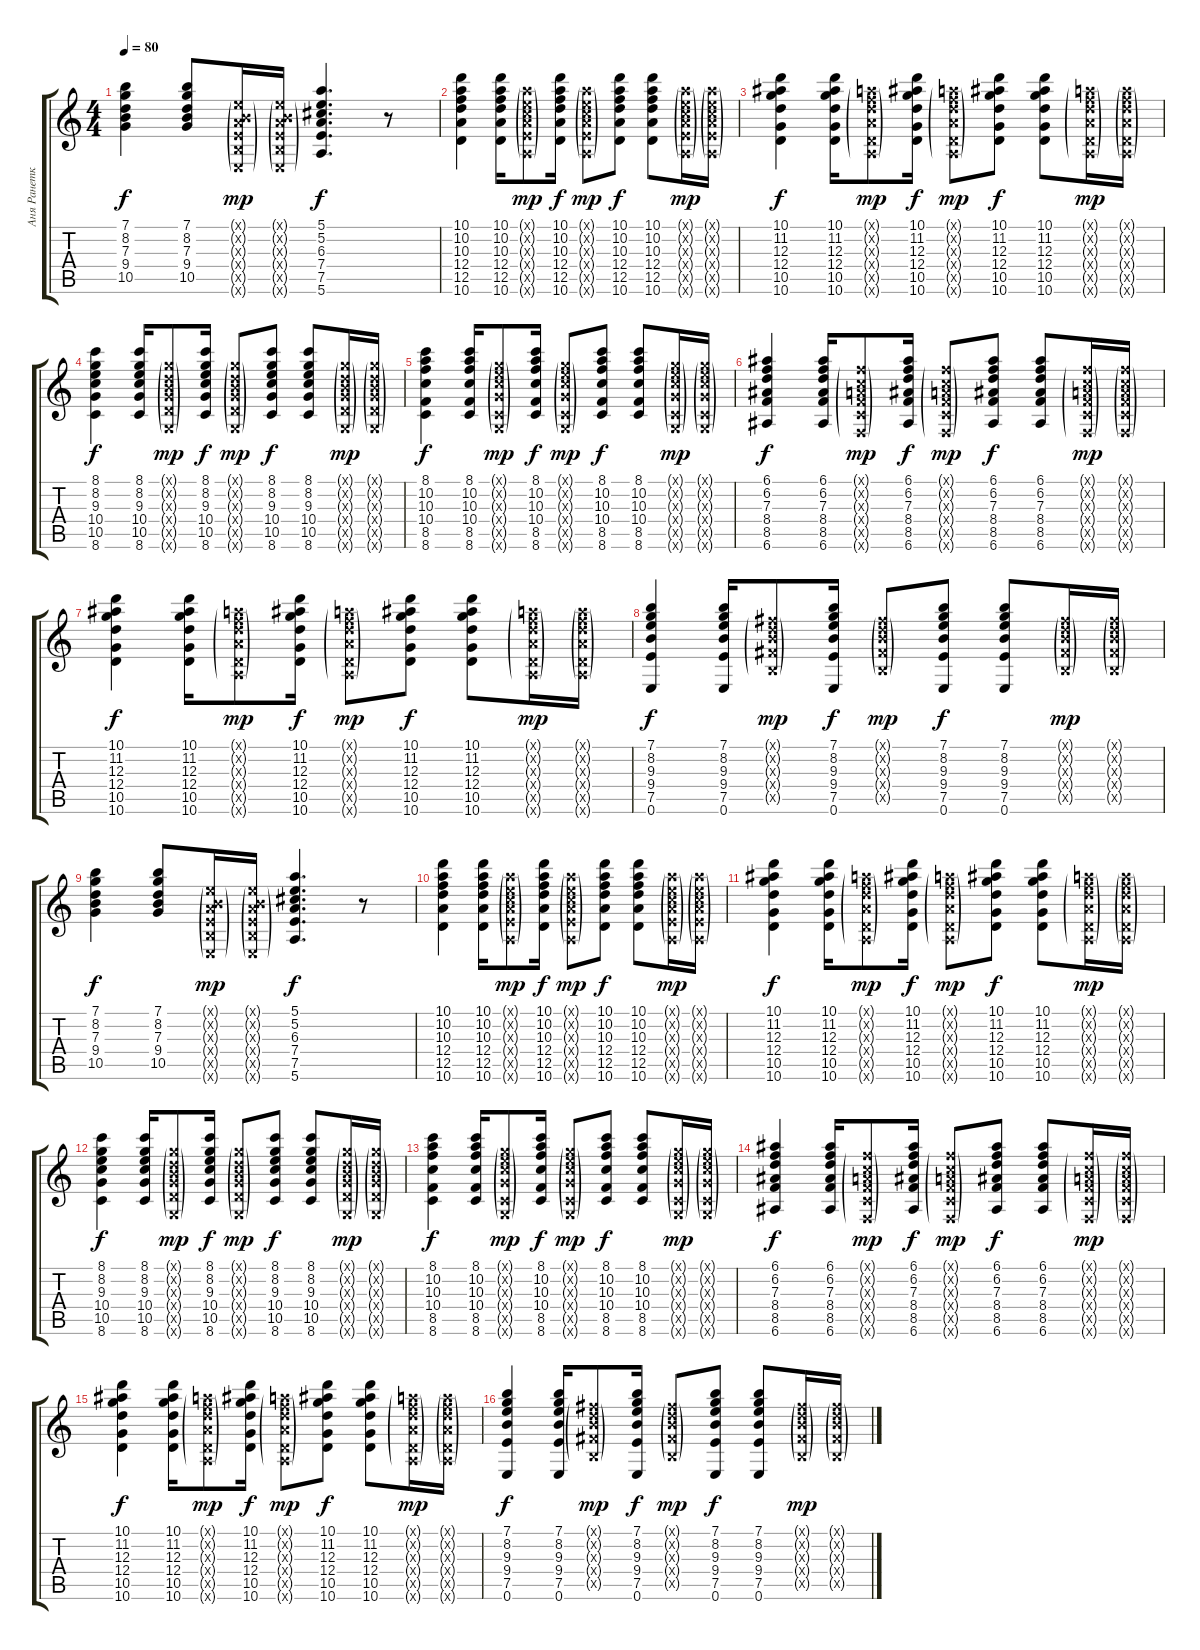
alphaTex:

\track ("Аня Ранетка" "Аня Ранетк") {instrument electricguitarclean}
\staff {score tabs}
\tuning (E4 B3 G3 D3 A2 E2) {hide}
\ts (4 4)
\tempo 80
\clef g2
\ks c
(7.1 8.2 7.3 9.4 10.5).4{dy f} (7.1 8.2 7.3 9.4 10.5).8 (0.1{g x} 0.2{g x} 2.3{g x} 2.4{g x} 2.5{g x} 0.6{g x}).16{dy mp} (0.1{g x} 0.2{g x} 2.3{g x} 2.4{g x} 2.5{g x} 0.6{g x}).16 (5.1 5.2 6.3 7.4 7.5 5.6).4{d dy f} r.8 |
(10.1 10.2 10.3 12.4 12.5 10.6).4 (10.1 10.2 10.3 12.4 12.5 10.6).16 (5.1{g x} 5.2{g x} 5.3{g x} 7.4{g x} 7.5{g x} 5.6{g x}).8{dy mp} (10.1 10.2 10.3 12.4 12.5 10.6).16{dy f} (5.1{g x} 5.2{g x} 5.3{g x} 7.4{g x} 7.5{g x} 5.6{g x}).8{dy mp} (10.1 10.2 10.3 12.4 12.5 10.6).8{dy f} (10.1 10.2 10.3 12.4 12.5 10.6).8 (5.1{g x} 5.2{g x} 5.3{g x} 7.4{g x} 7.5{g x} 5.6{g x}).16{dy mp} (5.1{g x} 5.2{g x} 5.3{g x} 7.4{g x} 7.5{g x} 5.6{g x}).16 |
(10.1 11.2 12.3 12.4 10.5 10.6).4{dy f} (10.1 11.2 12.3 12.4 10.5 10.6).16 (5.1{g x} 6.2{g x} 7.3{g x} 7.4{g x} 5.5{g x} 5.6{g x}).8{dy mp} (10.1 11.2 12.3 12.4 10.5 10.6).16{dy f} (5.1{g x} 6.2{g x} 7.3{g x} 7.4{g x} 5.5{g x} 5.6{g x}).8{dy mp} (10.1 11.2 12.3 12.4 10.5 10.6).8{dy f} (10.1 11.2 12.3 12.4 10.5 10.6).8 (5.1{g x} 6.2{g x} 7.3{g x} 7.4{g x} 5.5{g x} 5.6{g x}).16{dy mp} (5.1{g x} 6.2{g x} 7.3{g x} 7.4{g x} 5.5{g x} 5.6{g x}).16 |
(8.1 8.2 9.3 10.4 10.5 8.6).4{dy f} (8.1 8.2 9.3 10.4 10.5 8.6).16 (3.1{g x} 3.2{g x} 4.3{g x} 5.4{g x} 5.5{g x} 3.6{g x}).8{dy mp} (8.1 8.2 9.3 10.4 10.5 8.6).16{dy f} (3.1{g x} 3.2{g x} 4.3{g x} 5.4{g x} 5.5{g x} 3.6{g x}).8{dy mp} (8.1 8.2 9.3 10.4 10.5 8.6).8{dy f} (8.1 8.2 9.3 10.4 10.5 8.6).8 (3.1{g x} 3.2{g x} 4.3{g x} 5.4{g x} 5.5{g x} 3.6{g x}).16{dy mp} (3.1{g x} 3.2{g x} 4.3{g x} 5.4{g x} 5.5{g x} 3.6{g x}).16 |
(8.1 10.2 10.3 10.4 8.5 8.6).4{dy f} (8.1 10.2 10.3 10.4 8.5 8.6).16 (3.1{g x} 5.2{g x} 5.3{g x} 5.4{g x} 3.5{g x} 3.6{g x}).8{dy mp} (8.1 10.2 10.3 10.4 8.5 8.6).16{dy f} (3.1{g x} 5.2{g x} 5.3{g x} 5.4{g x} 3.5{g x} 3.6{g x}).8{dy mp} (8.1 10.2 10.3 10.4 8.5 8.6).8{dy f} (8.1 10.2 10.3 10.4 8.5 8.6).8 (3.1{g x} 5.2{g x} 5.3{g x} 5.4{g x} 3.5{g x} 3.6{g x}).16{dy mp} (3.1{g x} 5.2{g x} 5.3{g x} 5.4{g x} 3.5{g x} 3.6{g x}).16 |
(6.1 6.2 7.3 8.4 8.5 6.6).4{dy f} (6.1 6.2 7.3 8.4 8.5 6.6).16 (1.1{g x} 1.2{g x} 2.3{g x} 3.4{g x} 3.5{g x} 1.6{g x}).8{dy mp} (6.1 6.2 7.3 8.4 8.5 6.6).16{dy f} (1.1{g x} 1.2{g x} 2.3{g x} 3.4{g x} 3.5{g x} 1.6{g x}).8{dy mp} (6.1 6.2 7.3 8.4 8.5 6.6).8{dy f} (6.1 6.2 7.3 8.4 8.5 6.6).8 (1.1{g x} 1.2{g x} 2.3{g x} 3.4{g x} 3.5{g x} 1.6{g x}).16{dy mp} (1.1{g x} 1.2{g x} 2.3{g x} 3.4{g x} 3.5{g x} 1.6{g x}).16 |
(10.1 11.2 12.3 12.4 10.5 10.6).4{dy f} (10.1 11.2 12.3 12.4 10.5 10.6).16 (5.1{g x} 6.2{g x} 7.3{g x} 7.4{g x} 5.5{g x} 5.6{g x}).8{dy mp} (10.1 11.2 12.3 12.4 10.5 10.6).16{dy f} (5.1{g x} 6.2{g x} 7.3{g x} 7.4{g x} 5.5{g x} 5.6{g x}).8{dy mp} (10.1 11.2 12.3 12.4 10.5 10.6).8{dy f} (10.1 11.2 12.3 12.4 10.5 10.6).8 (5.1{g x} 6.2{g x} 7.3{g x} 7.4{g x} 5.5{g x} 5.6{g x}).16{dy mp} (5.1{g x} 6.2{g x} 7.3{g x} 7.4{g x} 5.5{g x} 5.6{g x}).16 |
(7.1 8.2 9.3 9.4 7.5 0.6).4{dy f} (7.1 8.2 9.3 9.4 7.5 0.6).16 (2.1{g x} 3.2{g x} 4.3{g x} 4.4{g x} 2.5{g x}).8{dy mp} (7.1 8.2 9.3 9.4 7.5 0.6).16{dy f} (2.1{g x} 3.2{g x} 4.3{g x} 4.4{g x} 2.5{g x}).8{dy mp} (7.1 8.2 9.3 9.4 7.5 0.6).8{dy f} (7.1 8.2 9.3 9.4 7.5 0.6).8 (2.1{g x} 3.2{g x} 4.3{g x} 4.4{g x} 2.5{g x}).16{dy mp} (2.1{g x} 3.2{g x} 4.3{g x} 4.4{g x} 2.5{g x}).16 |
(7.1 8.2 7.3 9.4 10.5).4{dy f} (7.1 8.2 7.3 9.4 10.5).8 (0.1{g x} 0.2{g x} 2.3{g x} 2.4{g x} 2.5{g x} 0.6{g x}).16{dy mp} (0.1{g x} 0.2{g x} 2.3{g x} 2.4{g x} 2.5{g x} 0.6{g x}).16 (5.1 5.2 6.3 7.4 7.5 5.6).4{d dy f} r.8 |
(10.1 10.2 10.3 12.4 12.5 10.6).4 (10.1 10.2 10.3 12.4 12.5 10.6).16 (5.1{g x} 5.2{g x} 5.3{g x} 7.4{g x} 7.5{g x} 5.6{g x}).8{dy mp} (10.1 10.2 10.3 12.4 12.5 10.6).16{dy f} (5.1{g x} 5.2{g x} 5.3{g x} 7.4{g x} 7.5{g x} 5.6{g x}).8{dy mp} (10.1 10.2 10.3 12.4 12.5 10.6).8{dy f} (10.1 10.2 10.3 12.4 12.5 10.6).8 (5.1{g x} 5.2{g x} 5.3{g x} 7.4{g x} 7.5{g x} 5.6{g x}).16{dy mp} (5.1{g x} 5.2{g x} 5.3{g x} 7.4{g x} 7.5{g x} 5.6{g x}).16 |
(10.1 11.2 12.3 12.4 10.5 10.6).4{dy f} (10.1 11.2 12.3 12.4 10.5 10.6).16 (5.1{g x} 6.2{g x} 7.3{g x} 7.4{g x} 5.5{g x} 5.6{g x}).8{dy mp} (10.1 11.2 12.3 12.4 10.5 10.6).16{dy f} (5.1{g x} 6.2{g x} 7.3{g x} 7.4{g x} 5.5{g x} 5.6{g x}).8{dy mp} (10.1 11.2 12.3 12.4 10.5 10.6).8{dy f} (10.1 11.2 12.3 12.4 10.5 10.6).8 (5.1{g x} 6.2{g x} 7.3{g x} 7.4{g x} 5.5{g x} 5.6{g x}).16{dy mp} (5.1{g x} 6.2{g x} 7.3{g x} 7.4{g x} 5.5{g x} 5.6{g x}).16 |
(8.1 8.2 9.3 10.4 10.5 8.6).4{dy f} (8.1 8.2 9.3 10.4 10.5 8.6).16 (3.1{g x} 3.2{g x} 4.3{g x} 5.4{g x} 5.5{g x} 3.6{g x}).8{dy mp} (8.1 8.2 9.3 10.4 10.5 8.6).16{dy f} (3.1{g x} 3.2{g x} 4.3{g x} 5.4{g x} 5.5{g x} 3.6{g x}).8{dy mp} (8.1 8.2 9.3 10.4 10.5 8.6).8{dy f} (8.1 8.2 9.3 10.4 10.5 8.6).8 (3.1{g x} 3.2{g x} 4.3{g x} 5.4{g x} 5.5{g x} 3.6{g x}).16{dy mp} (3.1{g x} 3.2{g x} 4.3{g x} 5.4{g x} 5.5{g x} 3.6{g x}).16 |
(8.1 10.2 10.3 10.4 8.5 8.6).4{dy f} (8.1 10.2 10.3 10.4 8.5 8.6).16 (3.1{g x} 5.2{g x} 5.3{g x} 5.4{g x} 3.5{g x} 3.6{g x}).8{dy mp} (8.1 10.2 10.3 10.4 8.5 8.6).16{dy f} (3.1{g x} 5.2{g x} 5.3{g x} 5.4{g x} 3.5{g x} 3.6{g x}).8{dy mp} (8.1 10.2 10.3 10.4 8.5 8.6).8{dy f} (8.1 10.2 10.3 10.4 8.5 8.6).8 (3.1{g x} 5.2{g x} 5.3{g x} 5.4{g x} 3.5{g x} 3.6{g x}).16{dy mp} (3.1{g x} 5.2{g x} 5.3{g x} 5.4{g x} 3.5{g x} 3.6{g x}).16 |
(6.1 6.2 7.3 8.4 8.5 6.6).4{dy f} (6.1 6.2 7.3 8.4 8.5 6.6).16 (1.1{g x} 1.2{g x} 2.3{g x} 3.4{g x} 3.5{g x} 1.6{g x}).8{dy mp} (6.1 6.2 7.3 8.4 8.5 6.6).16{dy f} (1.1{g x} 1.2{g x} 2.3{g x} 3.4{g x} 3.5{g x} 1.6{g x}).8{dy mp} (6.1 6.2 7.3 8.4 8.5 6.6).8{dy f} (6.1 6.2 7.3 8.4 8.5 6.6).8 (1.1{g x} 1.2{g x} 2.3{g x} 3.4{g x} 3.5{g x} 1.6{g x}).16{dy mp} (1.1{g x} 1.2{g x} 2.3{g x} 3.4{g x} 3.5{g x} 1.6{g x}).16 |
(10.1 11.2 12.3 12.4 10.5 10.6).4{dy f} (10.1 11.2 12.3 12.4 10.5 10.6).16 (5.1{g x} 6.2{g x} 7.3{g x} 7.4{g x} 5.5{g x} 5.6{g x}).8{dy mp} (10.1 11.2 12.3 12.4 10.5 10.6).16{dy f} (5.1{g x} 6.2{g x} 7.3{g x} 7.4{g x} 5.5{g x} 5.6{g x}).8{dy mp} (10.1 11.2 12.3 12.4 10.5 10.6).8{dy f} (10.1 11.2 12.3 12.4 10.5 10.6).8 (5.1{g x} 6.2{g x} 7.3{g x} 7.4{g x} 5.5{g x} 5.6{g x}).16{dy mp} (5.1{g x} 6.2{g x} 7.3{g x} 7.4{g x} 5.5{g x} 5.6{g x}).16 |
(7.1 8.2 9.3 9.4 7.5 0.6).4{dy f} (7.1 8.2 9.3 9.4 7.5 0.6).16 (2.1{g x} 3.2{g x} 4.3{g x} 4.4{g x} 2.5{g x}).8{dy mp} (7.1 8.2 9.3 9.4 7.5 0.6).16{dy f} (2.1{g x} 3.2{g x} 4.3{g x} 4.4{g x} 2.5{g x}).8{dy mp} (7.1 8.2 9.3 9.4 7.5 0.6).8{dy f} (7.1 8.2 9.3 9.4 7.5 0.6).8 (2.1{g x} 3.2{g x} 4.3{g x} 4.4{g x} 2.5{g x}).16{dy mp} (2.1{g x} 3.2{g x} 4.3{g x} 4.4{g x} 2.5{g x}).16
